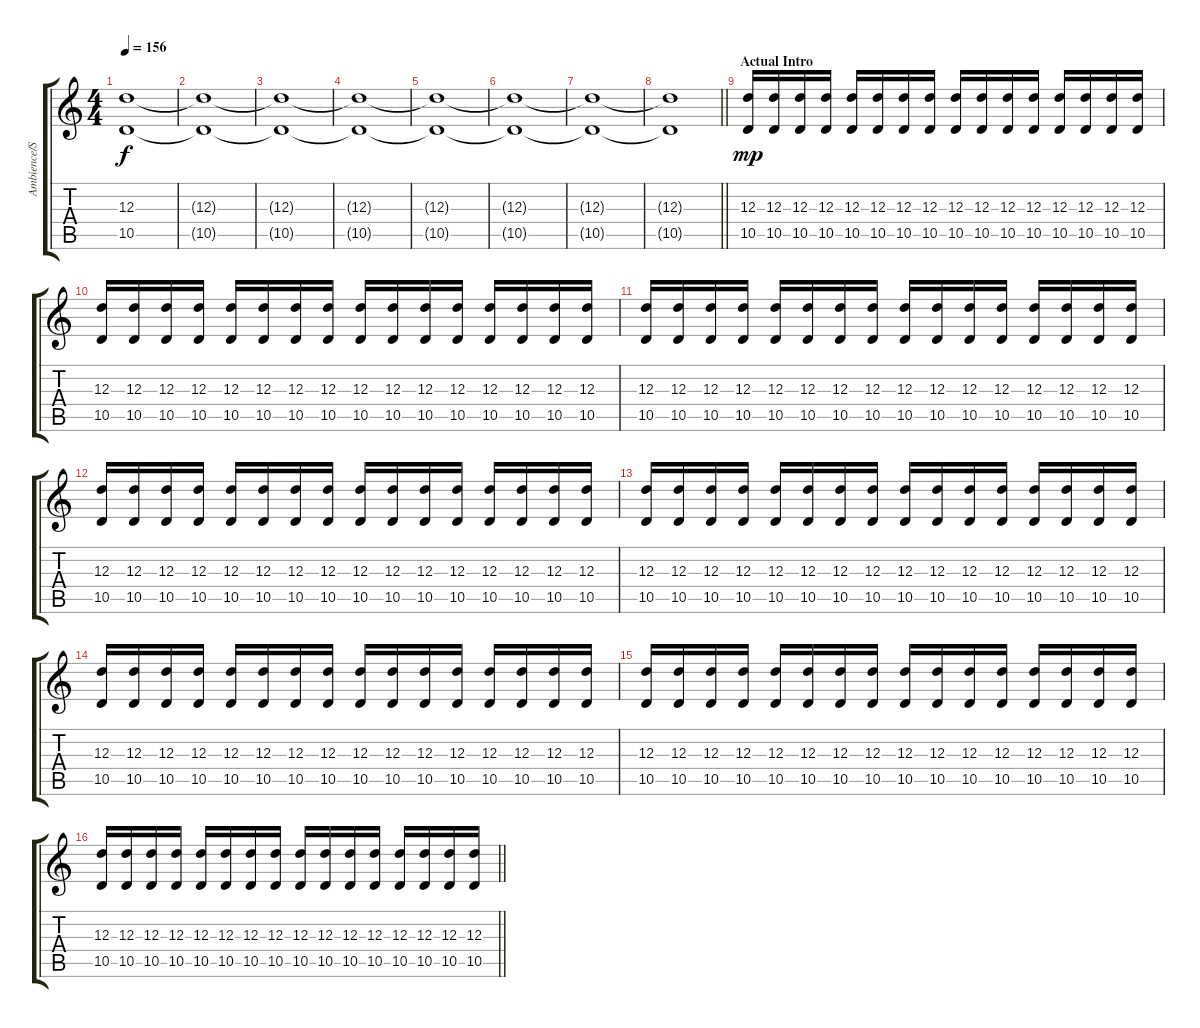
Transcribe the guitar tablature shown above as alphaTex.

\track ("Ambience/Second Lead" "Ambience/S") {instrument distortionguitar}
\staff {score tabs}
\tuning (B3 Gb3 D3 A2 E2 B1) {hide}
\ts (4 4)
\tempo 156
\clef g2
\ks c
(12.3{t} 10.5{t}).1{dy f} |
(12.3{t} 10.5{t}).1 |
(12.3{t} 10.5{t}).1 |
(12.3{t} 10.5{t}).1 |
(12.3{t} 10.5{t}).1 |
(12.3{t} 10.5{t}).1 |
(12.3{t} 10.5{t}).1 |
\barLineRight lightlight
(12.3{t} 10.5{t}).1 |
\section ("" "Actual Intro")
(12.3 10.5).16{dy mp} (12.3 10.5).16 (12.3 10.5).16 (12.3 10.5).16 (12.3 10.5).16 (12.3 10.5).16 (12.3 10.5).16 (12.3 10.5).16 (12.3 10.5).16 (12.3 10.5).16 (12.3 10.5).16 (12.3 10.5).16 (12.3 10.5).16 (12.3 10.5).16 (12.3 10.5).16 (12.3 10.5).16 |
(12.3 10.5).16 (12.3 10.5).16 (12.3 10.5).16 (12.3 10.5).16 (12.3 10.5).16 (12.3 10.5).16 (12.3 10.5).16 (12.3 10.5).16 (12.3 10.5).16 (12.3 10.5).16 (12.3 10.5).16 (12.3 10.5).16 (12.3 10.5).16 (12.3 10.5).16 (12.3 10.5).16 (12.3 10.5).16 |
(12.3 10.5).16 (12.3 10.5).16 (12.3 10.5).16 (12.3 10.5).16 (12.3 10.5).16 (12.3 10.5).16 (12.3 10.5).16 (12.3 10.5).16 (12.3 10.5).16 (12.3 10.5).16 (12.3 10.5).16 (12.3 10.5).16 (12.3 10.5).16 (12.3 10.5).16 (12.3 10.5).16 (12.3 10.5).16 |
(12.3 10.5).16 (12.3 10.5).16 (12.3 10.5).16 (12.3 10.5).16 (12.3 10.5).16 (12.3 10.5).16 (12.3 10.5).16 (12.3 10.5).16 (12.3 10.5).16 (12.3 10.5).16 (12.3 10.5).16 (12.3 10.5).16 (12.3 10.5).16 (12.3 10.5).16 (12.3 10.5).16 (12.3 10.5).16 |
(12.3 10.5).16 (12.3 10.5).16 (12.3 10.5).16 (12.3 10.5).16 (12.3 10.5).16 (12.3 10.5).16 (12.3 10.5).16 (12.3 10.5).16 (12.3 10.5).16 (12.3 10.5).16 (12.3 10.5).16 (12.3 10.5).16 (12.3 10.5).16 (12.3 10.5).16 (12.3 10.5).16 (12.3 10.5).16 |
(12.3 10.5).16 (12.3 10.5).16 (12.3 10.5).16 (12.3 10.5).16 (12.3 10.5).16 (12.3 10.5).16 (12.3 10.5).16 (12.3 10.5).16 (12.3 10.5).16 (12.3 10.5).16 (12.3 10.5).16 (12.3 10.5).16 (12.3 10.5).16 (12.3 10.5).16 (12.3 10.5).16 (12.3 10.5).16 |
(12.3 10.5).16 (12.3 10.5).16 (12.3 10.5).16 (12.3 10.5).16 (12.3 10.5).16 (12.3 10.5).16 (12.3 10.5).16 (12.3 10.5).16 (12.3 10.5).16 (12.3 10.5).16 (12.3 10.5).16 (12.3 10.5).16 (12.3 10.5).16 (12.3 10.5).16 (12.3 10.5).16 (12.3 10.5).16 |
\barLineRight lightlight
(12.3 10.5).16 (12.3 10.5).16 (12.3 10.5).16 (12.3 10.5).16 (12.3 10.5).16 (12.3 10.5).16 (12.3 10.5).16 (12.3 10.5).16 (12.3 10.5).16 (12.3 10.5).16 (12.3 10.5).16 (12.3 10.5).16 (12.3 10.5).16 (12.3 10.5).16 (12.3 10.5).16 (12.3 10.5).16
